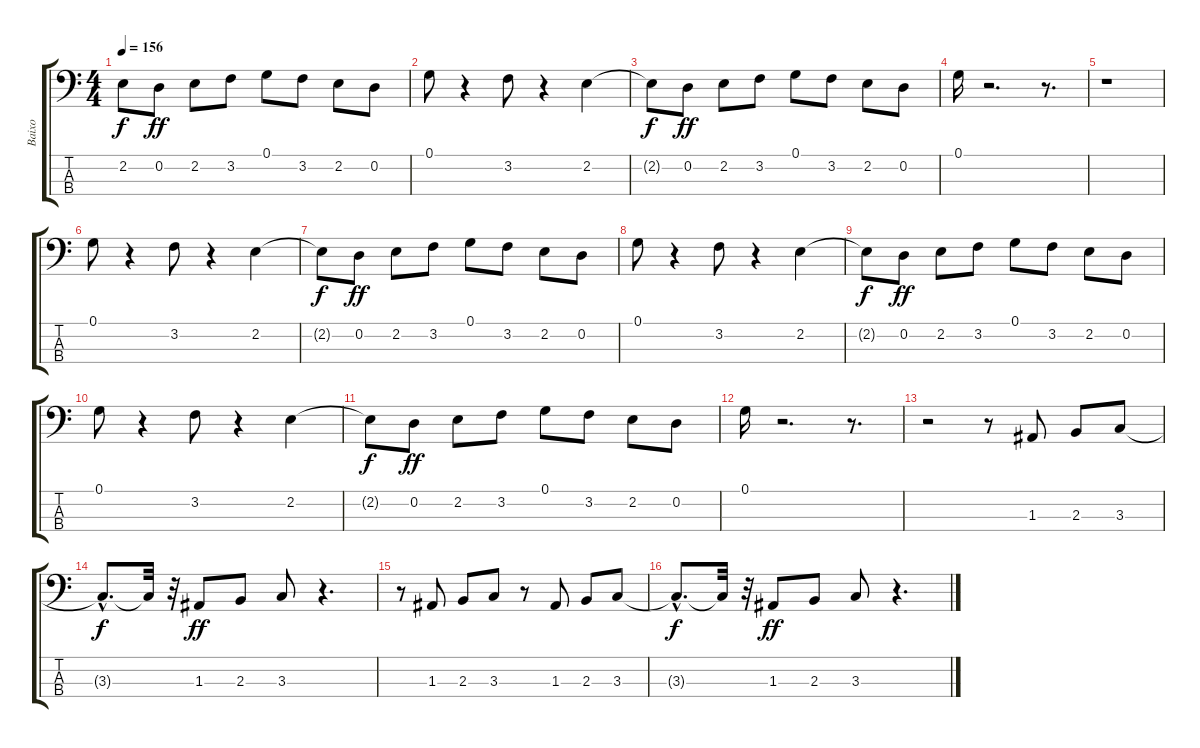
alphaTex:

\track ("Baixo" "Baixo") {instrument fretlessbass}
\staff {score tabs}
\tuning (G2 D2 A1 E1) {hide}
\ts (4 4)
\tempo 156
\clef f4
\ks c
2.2{t}.8{dy f} 0.2.8{dy ff} 2.2.8 3.2.8 0.1.8 3.2.8 2.2.8 0.2.8 |
0.1.8 r.4 3.2.8 r.4 2.2.4 |
2.2{t}.8{dy f} 0.2.8{dy ff} 2.2.8 3.2.8 0.1.8 3.2.8 2.2.8 0.2.8 |
0.1.16 r.2{d} r.8{d} |
r.1 |
0.1.8 r.4 3.2.8 r.4 2.2.4 |
2.2{t}.8{dy f} 0.2.8{dy ff} 2.2.8 3.2.8 0.1.8 3.2.8 2.2.8 0.2.8 |
0.1.8 r.4 3.2.8 r.4 2.2.4 |
2.2{t}.8{dy f} 0.2.8{dy ff} 2.2.8 3.2.8 0.1.8 3.2.8 2.2.8 0.2.8 |
0.1.8 r.4 3.2.8 r.4 2.2.4 |
2.2{t}.8{dy f} 0.2.8{dy ff} 2.2.8 3.2.8 0.1.8 3.2.8 2.2.8 0.2.8 |
0.1.16 r.2{d} r.8{d} |
r.2 r.8 1.3.8 2.3.8 3.3.8 |
3.3{hac t}.8{d dy f} 3.3{t}.32 r.32 1.3.8{dy ff} 2.3.8 3.3.8 r.4{d} |
r.8 1.3.8 2.3.8 3.3.8 r.8 1.3.8 2.3.8 3.3.8 |
3.3{hac t}.8{d dy f} 3.3{t}.32 r.32 1.3.8{dy ff} 2.3.8 3.3.8 r.4{d}
